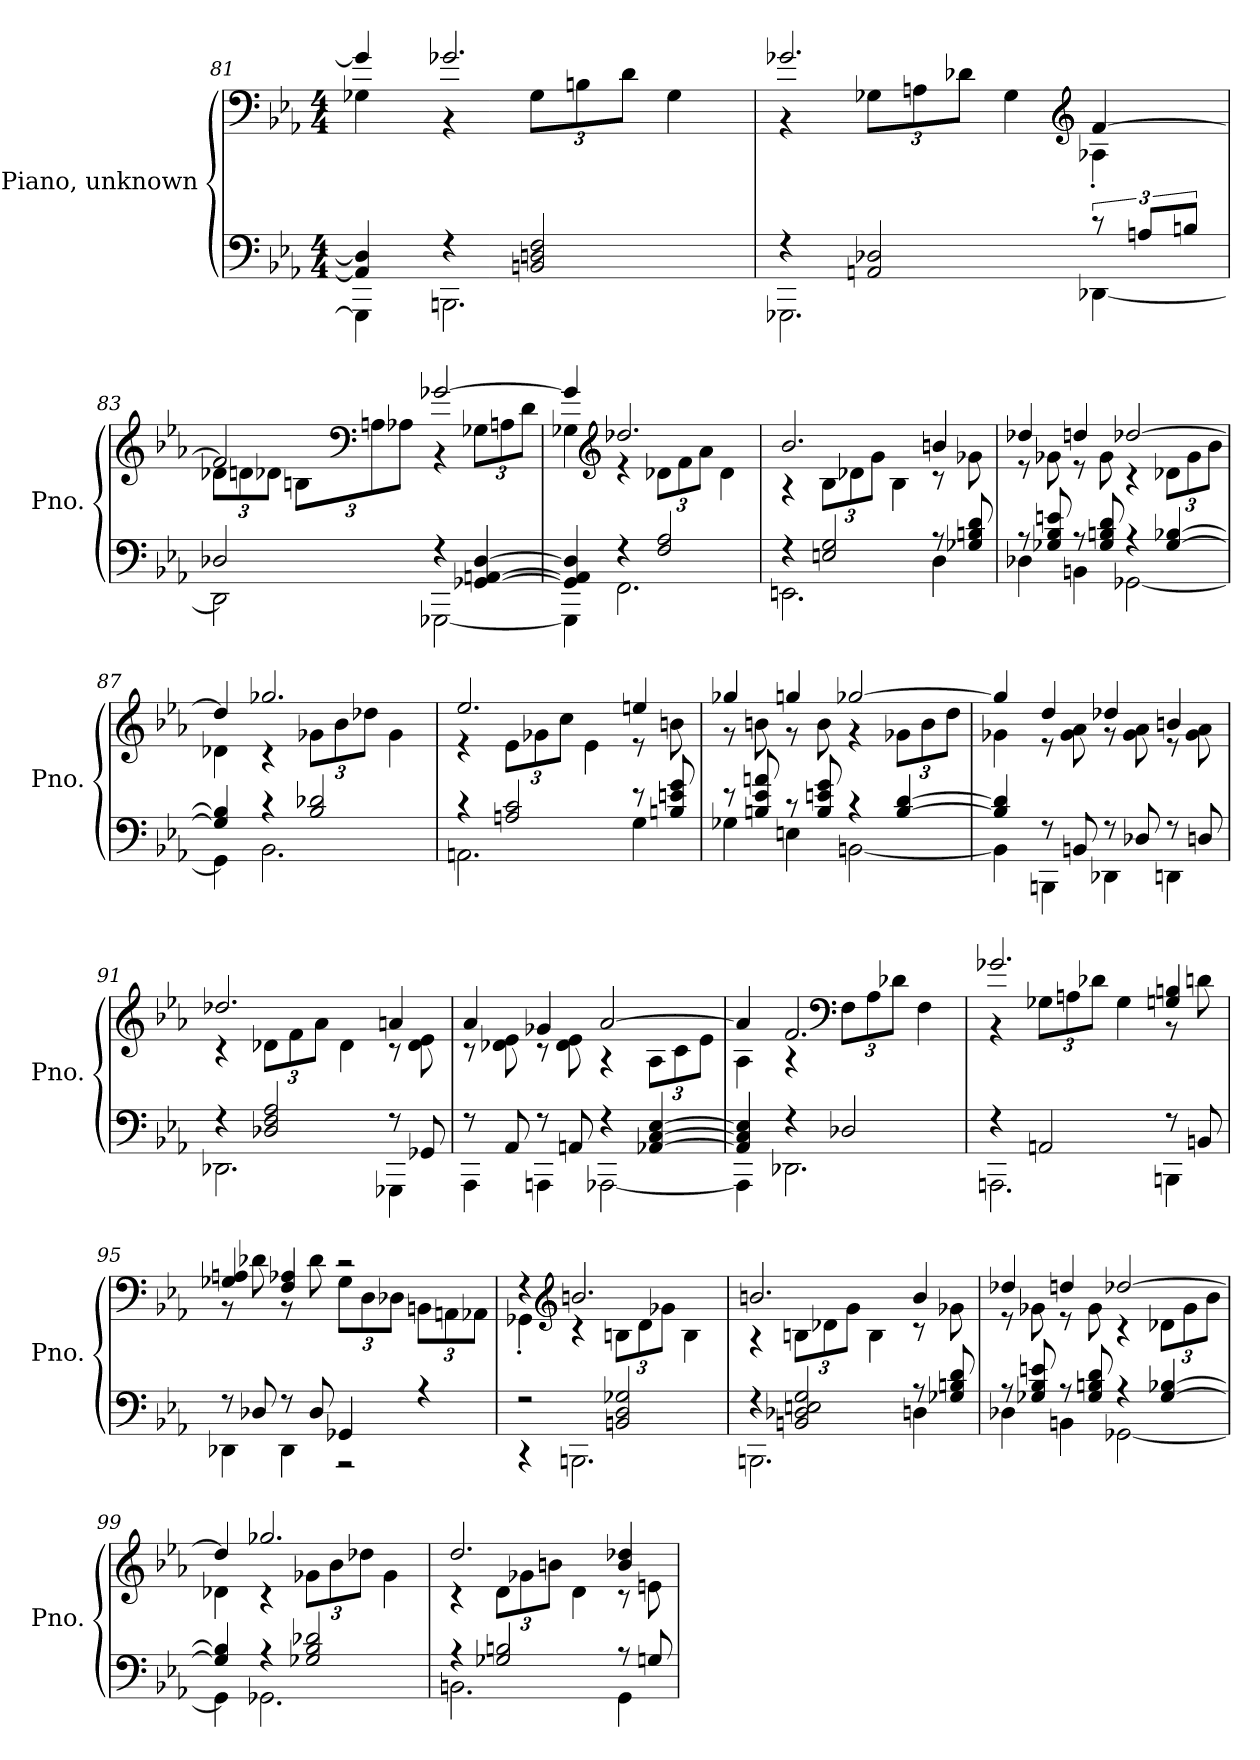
**kern	**kern
*part1	*part1
*staff2	*staff1
*I"Piano, unknown	*
*I'Pno.	*
*clefF4	*clefF4
*k[b-e-a-]	*k[b-e-a-]
*M4/4	*M4/4
=81	=81
*^	*^
4AA/] 4D-/]	4GGG-\]	4g-/]	4G-X\
4r	2.BBBn\	2.g-X/	4r
*	*	*	*Xbrackettup
2BBn/ 2Dn/ 2F/	.	.	12G-\L
.	.	.	12Bn\
.	.	.	12d\J
.	.	.	4G-\
!!LO:LB:g=z	!!
=82	=82	=82	=82
4r	2.GGG-X\	2.g-X/	4r
2AAn/ 2D-X/	.	.	12G-X\L
.	.	.	12An\
.	.	.	12d-X\J
.	.	.	4G-\
*	*	*clefG2	*
12r	[4DD-X\	[4f/	4A-X'\
12An/L	.	.	.
12Bn/J	.	.	.
=83	=83	=83	=83
2D-X/	2DD-\]	2f/]	12d-X\L
.	.	.	12dn\
.	.	.	12d-X\J
.	.	.	12Bn\L
*	*	*clefF4	*
.	.	.	12An\
.	.	.	12A-X\J
4r	[2GGG-X\	[2g-X/	4r
[4GG-X/ [4AAn/ [4D-/	.	.	12G-X\L
.	.	.	12An\
.	.	.	12d-\J
!!LO:LB:g=z	!!
=84	=84	=84	=84
4GG-/] 4AA/] 4D-/]	4GGG-\]	4g-/]	4G-X\
*	*	*clefG2	*
4r	2.FF\	2.dd-X/	4r
2F/ 2A-/	.	.	12d-X\L
.	.	.	12f\
.	.	.	12a-\J
.	.	.	4d-\
=85	=85	=85	=85
4r	2.EEn\	2.b-/	4r
2En/ 2G/	.	.	12B-\L
.	.	.	12d-X\
.	.	.	12g\J
.	.	.	4B-\
8r	4D\	4bn/	8r
8G-X/ 8Bn/ 8d/	.	.	8g-X\
=86	=86	=86	=86
8r	4D-X\	4dd-X/	8r
8G-X/ 8B-/ 8en/	.	.	8g-X\
8r	4BBn\	4ddn/	8r
8G-/ 8Bn/ 8d/	.	.	8g-\
4r	[2GG-X\	[2dd-X/	4r
[4G-/ [4B-X/	.	.	12d-X\L
.	.	.	12g-\
.	.	.	12b-\J
!!LO:LB:g=z	!!
=87	=87	=87	=87
4G-/] 4B-/]	4GG-\]	4dd-/]	4d-X\
4r	2.BB-\	2.gg-X/	4r
2B-/ 2d-X/	.	.	12g-X\L
.	.	.	12b-\
.	.	.	12dd-X\J
.	.	.	4g-\
=88	=88	=88	=88
4r	2.AAn\	2.ee-/	4r
2An/ 2c/	.	.	12e-\L
.	.	.	12g-X\
.	.	.	12cc\J
.	.	.	4e-\
8r	4G\	4een/	8r
8Bn/ 8en/ 8g/	.	.	8bn\
=89	=89	=89	=89
8r	4G-X\	4gg-X/	8r
8Bn/ 8e-/ 8an/	.	.	8bn\
8r	4En\	4ggn/	8r
8B/ 8en/ 8g/	.	.	8b\
4r	[2BBn\	[2gg-X/	4r
[4B/ [4d/	.	.	12g-X\L
.	.	.	12b\
.	.	.	12dd\J
!!LO:LB:g=z	!!
=90	=90	=90	=90
4B/] 4d/]	4BB\]	4gg-/]	4g-X\
8r	4BBBn\	4dd/	8r
8BBn/	.	.	8g-\ 8a-\
8r	4DD-X\	4dd-X/	8r
8D-X/	.	.	8g-\ 8a-\
8r	4DDn\	4bn/	8r
8Dn/	.	.	8g-\ 8a-\
=91	=91	=91	=91
4r	2.DD-X\	2.dd-X/	4r
2D-X/ 2F/ 2A-/	.	.	12d-X\L
.	.	.	12f\
.	.	.	12a-\J
.	.	.	4d-\
8r	4GGG-X\	4an/	8r
8GG-X/	.	.	8d-\ 8e-\
=92	=92	=92	=92
8r	4AAA-\	4a-/	8r
8AA-/	.	.	8d-X\ 8e-\
8r	4AAAn\	4g-X/	8r
8AAn/	.	.	8d-\ 8e-\
4r	[2AAA-X\	[2a-/	4r
[4AA-X/ [4C/ [4E-/	.	.	12A-\L
.	.	.	12c\
.	.	.	12e-\J
!!LO:PB:g=z	!!
=93	=93	=93	=93
4AA-/] 4C/] 4E-/]	4AAA-\]	4a-/]	4A-\
4r	2.DD-X\	2.f/	4r
*	*	*clefF4	*
2D-X/	.	.	12F\L
.	.	.	12A-\
.	.	.	12d-X\J
.	.	.	4F\
=94	=94	=94	=94
4r	2.AAAn\	2.g-X/	4r
2AAn/	.	.	12G-X\L
.	.	.	12An\
.	.	.	12d-X\J
.	.	.	4G-\
8r	4BBBn\	4Gn/ 4Bn/	8r
8BBn/	.	.	8dn\
=95	=95	=95	=95
8r	4DD-X\	4G-X/ 4An/	8r
8D-X/	.	.	8d-X\
8r	4DD-\	4F/ 4A-X/	8r
8D-/	.	.	8d-\
4GG-X/	2r	2r	12G-\L
.	.	.	12D\
.	.	.	12D-X\J
4r	.	.	12BBn\L
.	.	.	12AAn\
.	.	.	12AA-X\J
!!LO:LB:g=z	!!
=96	=96	=96	=96
2r	4r	4r	4GG-X'\
*	*	*clefG2	*
.	2.BBBn\	2.bn/	4r
2BBn/ 2D/ 2G-X/	.	.	12Bn\L
.	.	.	12d\
.	.	.	12g-X\J
.	.	.	4B\
=97	=97	=97	=97
4r	2.BBBn\	2.bn/	4r
2BBn/ 2D-X/ 2En/ 2G/	.	.	12Bn\L
.	.	.	12d-X\
.	.	.	12g\J
.	.	.	4B\
8r	4Dn\	4b/	8r
8G-X/ 8Bn/ 8d/	.	.	8g-X\
=98	=98	=98	=98
8r	4D-X\	4dd-X/	8r
8G-X/ 8B-/ 8en/	.	.	8g-X\
8r	4BBn\	4ddn/	8r
8G-/ 8Bn/ 8d/	.	.	8g-\
4r	[2GG-X\	[2dd-X/	4r
[4G-/ [4B-X/	.	.	12d-X\L
.	.	.	12g-\
.	.	.	12b-\J
!!LO:LB:g=z	!!
=99	=99	=99	=99
4G-/] 4B-/]	4GG-\]	4dd-/]	4d-X\
4r	2.GG-X\	2.gg-X/	4r
2G-X/ 2B-/ 2d-X/	.	.	12g-X\L
.	.	.	12b-\
.	.	.	12dd-X\J
.	.	.	4g-\
=100	=100	=100	=100
4r	2.BBn\	2.dd/	4r
2G-X/ 2Bn/	.	.	12d\L
.	.	.	12g-X\
.	.	.	12bn\J
.	.	.	4d\
8r	4GG\	4b/ 4dd-X/	8r
8Gn/	.	.	8en\
*v	*v	*	*
*	*v	*v
=	=
*-	*-
